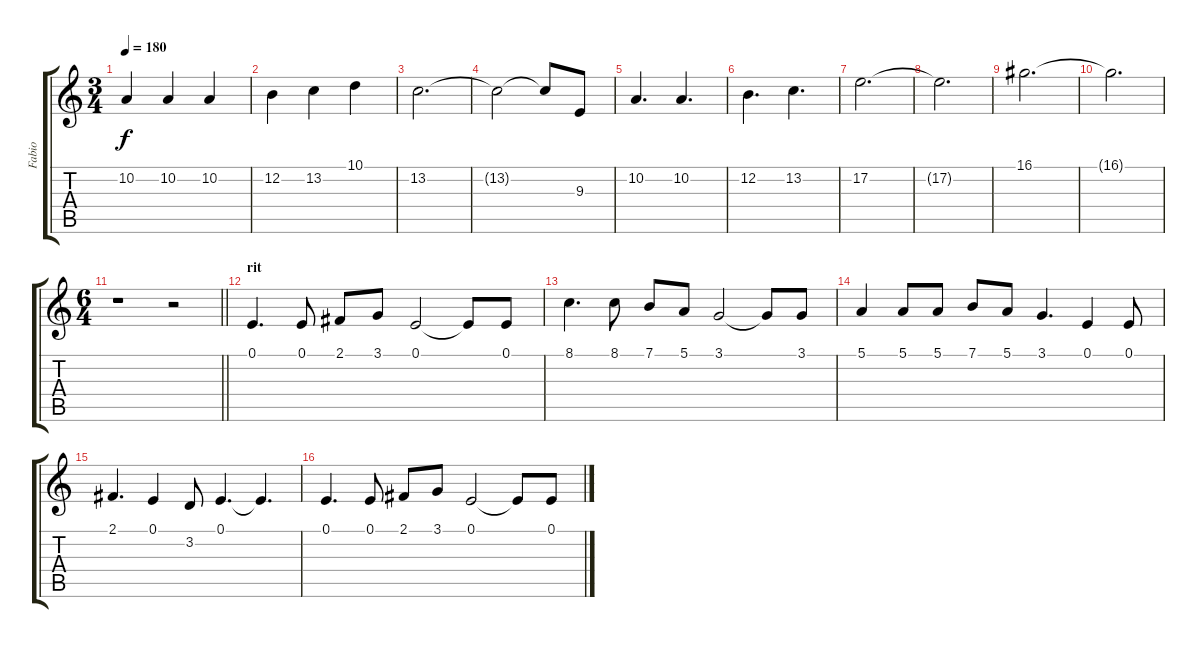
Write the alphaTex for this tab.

\track ("Fabio" "Fabio") {instrument frenchhorn}
\staff {score tabs}
\tuning (E4 B3 G3 D3 A2 E2) {hide}
\ts (3 4)
\tempo 180
\clef g2
\ks c
10.2.4{dy f} 10.2.4 10.2.4 |
12.2.4 13.2.4 10.1.4 |
13.2.2{d} |
13.2{t}.2 13.2{t}.8 9.3.8 |
10.2.4{d} 10.2.4{d} |
12.2.4{d} 13.2.4{d} |
17.2.2{d} |
17.2{t}.2{d} |
16.1.2{d} |
16.1{t}.2{d} |
\ts (6 4)
\barLineRight lightlight
r.1 r.2 |
\section ("" "rit")
0.1.4{d} 0.1.8 2.1.8 3.1.8 0.1.2 0.1{t}.8 0.1.8 |
8.1.4{d} 8.1.8 7.1.8 5.1.8 3.1.2 3.1{t}.8 3.1.8 |
5.1.4 5.1.8 5.1.8 7.1.8 5.1.8 3.1.4{d} 0.1.4 0.1.8 |
2.1.4{d} 0.1.4 3.2.8 0.1.4{d} 0.1{t}.4{d} |
0.1.4{d} 0.1.8 2.1.8 3.1.8 0.1.2 0.1{t}.8 0.1.8
